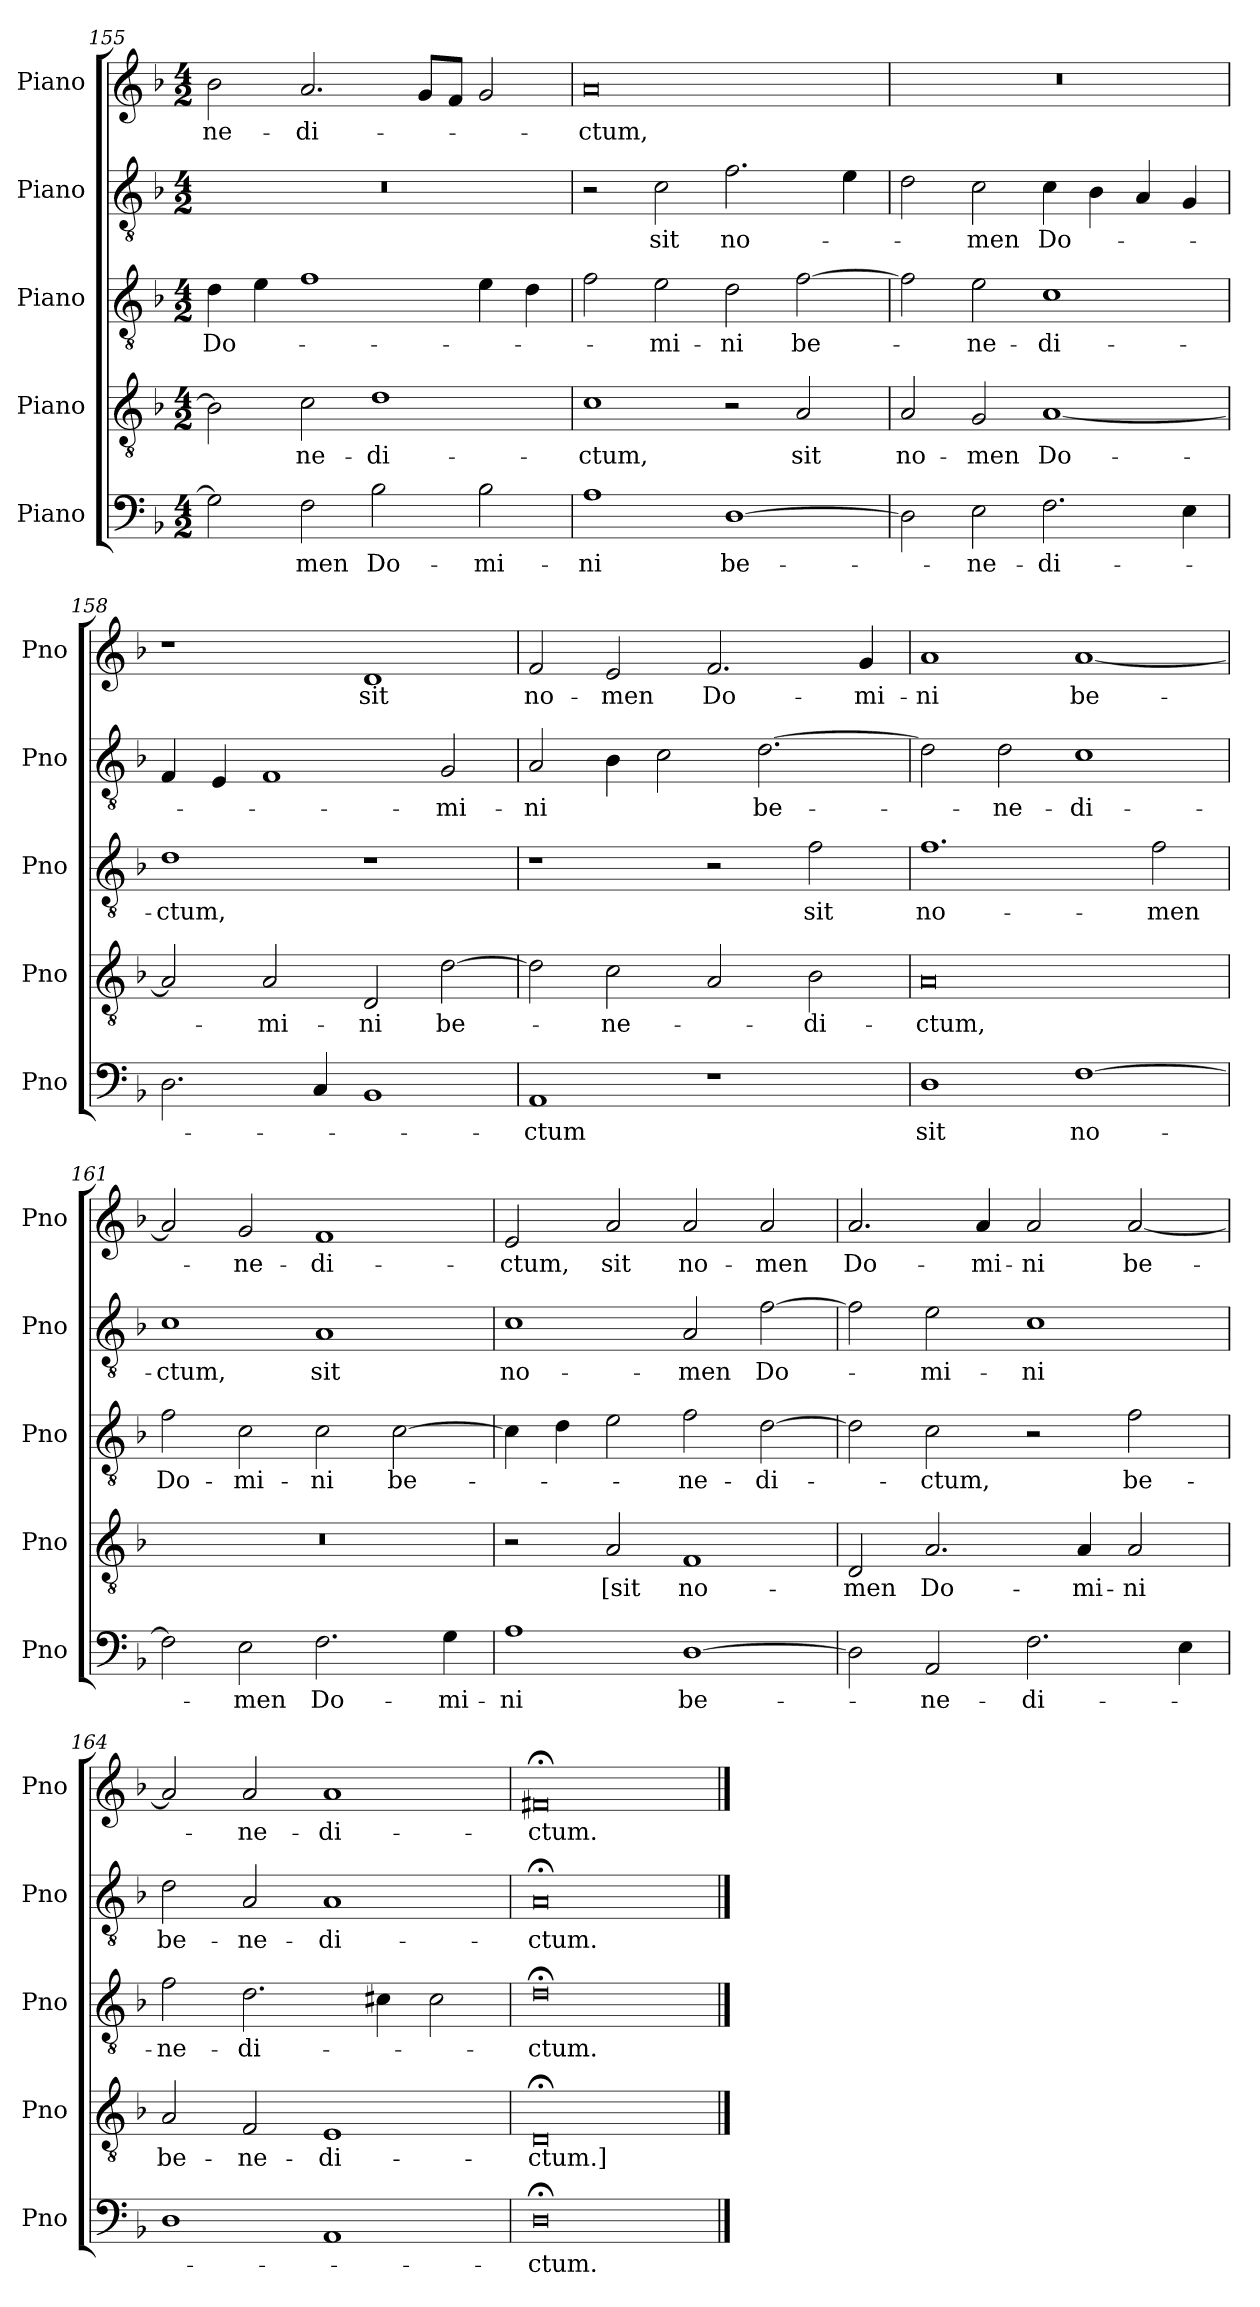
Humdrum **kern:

**kern	**text	**kern	**text	**kern	**text	**kern	**text	**kern	**text
*part5	*part5	*part4	*part4	*part3	*part3	*part2	*part2	*part1	*part1
*staff5	*staff5	*staff4	*staff4	*staff3	*staff3	*staff2	*staff2	*staff1	*staff1
*I"Piano	*	*I"Piano	*	*I"Piano	*	*I"Piano	*	*I"Piano	*
*I'Pno	*	*I'Pno	*	*I'Pno	*	*I'Pno	*	*I'Pno	*
*clefF4	*	*clefGv2	*	*clefGv2	*	*clefGv2	*	*clefG2	*
*k[b-]	*	*k[b-]	*	*k[b-]	*	*k[b-]	*	*k[b-]	*
*M4/2	*	*M4/2	*	*M4/2	*	*M4/2	*	*M4/2	*
=155	=155	=155	=155	=155	=155	=155	=155	=155	=155
!	!	!	!	!	!LO:LY:b	!	!	!	!LO:LY:b
2G\]	.	2B-\]	.	4d\	Do­-	0r	.	2b-\	-ne­-
.	.	.	.	4e\	.	.	.	.	.
!	!LO:LY:b	!	!LO:LY:b	!	!	!	!	!	!LO:LY:b
2F\	-men	2c\	-ne­-	1f	.	.	.	2.a/	-di­-
!	!LO:LY:b	!	!LO:LY:b	!	!	!	!	!	!
2B-\	Do-	1d	-di­-	.	.	.	.	.	.
.	.	.	.	.	.	.	.	8g/L	.
.	.	.	.	.	.	.	.	8f/J	.
!	!LO:LY:b	!	!	!	!	!	!	!	!
2B-\	-mi­-	.	.	4e\	.	.	.	2g/	.
.	.	.	.	4d\	.	.	.	.	.
=156	=156	=156	=156	=156	=156	=156	=156	=156	=156
!	!LO:LY:b	!	!LO:LY:b	!	!	!	!	!	!LO:LY:b
1A	-ni	1c	-ctum,	2f\	.	2r	.	0a	-ctum,
!	!	!	!	!	!LO:LY:b	!	!LO:LY:b	!	!
.	.	.	.	2e\	-mi-	2c\	sit	.	.
!	!LO:LY:b	!	!	!	!LO:LY:b	!	!LO:LY:b	!	!
[1D	be-	2r	.	2d\	-ni	2.f\	no­-	.	.
!	!	!	!LO:LY:b	!	!LO:LY:b	!	!	!	!
.	.	2A/	sit	[2f\	be­-	.	.	.	.
.	.	.	.	.	.	4e\	.	.	.
=157	=157	=157	=157	=157	=157	=157	=157	=157	=157
!	!	!	!LO:LY:b	!	!	!	!	!	!
2D\]	.	2A/	no-	2f\]	.	2d\	.	0r	.
!	!LO:LY:b	!	!LO:LY:b	!	!LO:LY:b	!	!LO:LY:b	!	!
2E\	-ne­-	2G/	-men	2e\	-ne-	2c\	-men	.	.
!	!LO:LY:b	!	!LO:LY:b	!	!LO:LY:b	!	!LO:LY:b	!	!
2.F\	-di­-	[1A	Do-	1c	-di-	4c\	Do­-	.	.
.	.	.	.	.	.	4B-\	.	.	.
.	.	.	.	.	.	4A/	.	.	.
4E\	.	.	.	.	.	4G/	.	.	.
=158	=158	=158	=158	=158	=158	=158	=158	=158	=158
!	!	!	!	!	!LO:LY:b	!	!	!	!
2.D\	.	2A/]	.	1d	-ctum,	4F/	.	1r	.
.	.	.	.	.	.	4E/	.	.	.
!	!	!	!LO:LY:b	!	!	!	!	!	!
.	.	2A/	-mi-	.	.	1F	.	.	.
4C/	.	.	.	.	.	.	.	.	.
!	!	!	!LO:LY:b	!	!	!	!	!	!LO:LY:b
1BB-	.	2D/	-ni	1r	.	.	.	1d	sit
!	!	!	!LO:LY:b	!	!	!	!LO:LY:b	!	!
.	.	[2d\	be­-	.	.	2G/	-mi­-	.	.
=159	=159	=159	=159	=159	=159	=159	=159	=159	=159
!	!LO:LY:b	!	!	!	!	!	!LO:LY:b	!	!LO:LY:b
1AA	-ctum	2d\]	.	1r	.	2A/	-ni	2f/	no-
!	!	!	!LO:LY:b	!	!	!	!	!	!LO:LY:b
.	.	2c\	-ne-	.	.	4B-\	.	2e/	-men
.	.	.	.	.	.	2c\	.	.	.
!	!	!	!	!	!	!	!	!	!LO:LY:b
1r	.	2A/	.	2r	.	.	.	2.f/	Do­-
!	!	!	!	!	!	!	!LO:LY:b	!	!
.	.	.	.	.	.	[2.d\	be-	.	.
!	!	!	!LO:LY:b	!	!LO:LY:b	!	!	!	!
.	.	2B-\	-di-	2f\	sit	.	.	.	.
!	!	!	!	!	!	!	!	!	!LO:LY:b
.	.	.	.	.	.	.	.	4g/	-mi­-
!!LO:LB:g=z
=160	=160	=160	=160	=160	=160	=160	=160	=160	=160
!	!LO:LY:b	!	!LO:LY:b	!	!LO:LY:b	!	!	!	!LO:LY:b
1D	sit	0A	-ctum,	1.f	no-	2d\]	.	1a	-ni
!	!	!	!	!	!	!	!LO:LY:b	!	!
.	.	.	.	.	.	2d\	-ne­-	.	.
!	!LO:LY:b	!	!	!	!	!	!LO:LY:b	!	!LO:LY:b
[1F	no-	.	.	.	.	1c	-di-	[1a	be-
!	!	!	!	!	!LO:LY:b	!	!	!	!
.	.	.	.	2f\	-men	.	.	.	.
=161	=161	=161	=161	=161	=161	=161	=161	=161	=161
!	!	!	!	!	!LO:LY:b	!	!LO:LY:b	!	!
2F\]	.	0r	.	2f\	Do-	1c	-ctum,	2a/]	.
!	!LO:LY:b	!	!	!	!LO:LY:b	!	!	!	!LO:LY:b
2E\	-men	.	.	2c\	-mi-	.	.	2g/	-ne-
!	!LO:LY:b	!	!	!	!LO:LY:b	!	!LO:LY:b	!	!LO:LY:b
2.F\	Do-	.	.	2c\	-ni	1A	sit	1f	-di-
!	!	!	!	!	!LO:LY:b	!	!	!	!
.	.	.	.	[2c\	be-	.	.	.	.
!	!LO:LY:b	!	!	!	!	!	!	!	!
4G\	-mi-	.	.	.	.	.	.	.	.
=162	=162	=162	=162	=162	=162	=162	=162	=162	=162
!	!LO:LY:b	!	!	!	!	!	!LO:LY:b	!	!LO:LY:b
1A	-ni	2r	.	4c\]	.	1c	no-	2e/	-ctum,
.	.	.	.	4d\	.	.	.	.	.
!	!	!	!LO:LY:b	!	!	!	!	!	!LO:LY:b
.	.	2A/	[sit	2e\	.	.	.	2a/	sit
!	!LO:LY:b	!	!LO:LY:b	!	!LO:LY:b	!	!LO:LY:b	!	!LO:LY:b
[1D	be­-	1F	no-	2f\	-ne-	2A/	-men	2a/	no-
!	!	!	!	!	!LO:LY:b	!	!LO:LY:b	!	!LO:LY:b
.	.	.	.	[2d\	-di-	[2f\	Do-	2a/	-men
=163	=163	=163	=163	=163	=163	=163	=163	=163	=163
!	!	!	!LO:LY:b	!	!	!	!	!	!LO:LY:b
2D\]	.	2D/	-men	2d\]	.	2f\]	.	2.a/	Do-
!	!LO:LY:b	!	!LO:LY:b	!	!LO:LY:b	!	!LO:LY:b	!	!
2AA/	-ne-	2.A/	Do­-	2c\	-ctum,	2e\	-mi-	.	.
!	!	!	!	!	!	!	!	!	!LO:LY:b
.	.	.	.	.	.	.	.	4a/	-mi-
!	!LO:LY:b	!	!	!	!	!	!LO:LY:b	!	!LO:LY:b
2.F\	-di-	.	.	2r	.	1c	-ni	2a/	-ni
!	!	!	!LO:LY:b	!	!	!	!	!	!
.	.	4A/	-mi-	.	.	.	.	.	.
!	!	!	!LO:LY:b	!	!LO:LY:b	!	!	!	!LO:LY:b
.	.	2A/	-ni	2f\	be-	.	.	[2a/	be­-
4E\	.	.	.	.	.	.	.	.	.
=164	=164	=164	=164	=164	=164	=164	=164	=164	=164
!	!	!	!LO:LY:b	!	!LO:LY:b	!	!LO:LY:b	!	!
1D	.	2A/	be-	2f\	-ne­-	2d\	be­-	2a/]	.
!	!	!	!LO:LY:b	!	!LO:LY:b	!	!LO:LY:b	!	!LO:LY:b
.	.	2F/	-ne-	2.d\	-di­-	2A/	-ne-	2a/	-ne­-
!	!	!	!LO:LY:b	!	!	!	!LO:LY:b	!	!LO:LY:b
1AA	.	1E	-di-	.	.	1A	-di­-	1a	-di-
.	.	.	.	4c#X\	.	.	.	.	.
.	.	.	.	2c#\	.	.	.	.	.
=165	=165	=165	=165	=165	=165	=165	=165	=165	=165
!	!LO:LY:b	!	!LO:LY:b	!	!LO:LY:b	!	!LO:LY:b	!	!LO:LY:b
0D;<	-ctum.	0D;<	-ctum.]	0d;<	-ctum.	0A;<	-ctum.	0f#X;<	-ctum.
==	==	==	==	==	==	==	==	==	==
*-	*-	*-	*-	*-	*-	*-	*-	*-	*-
